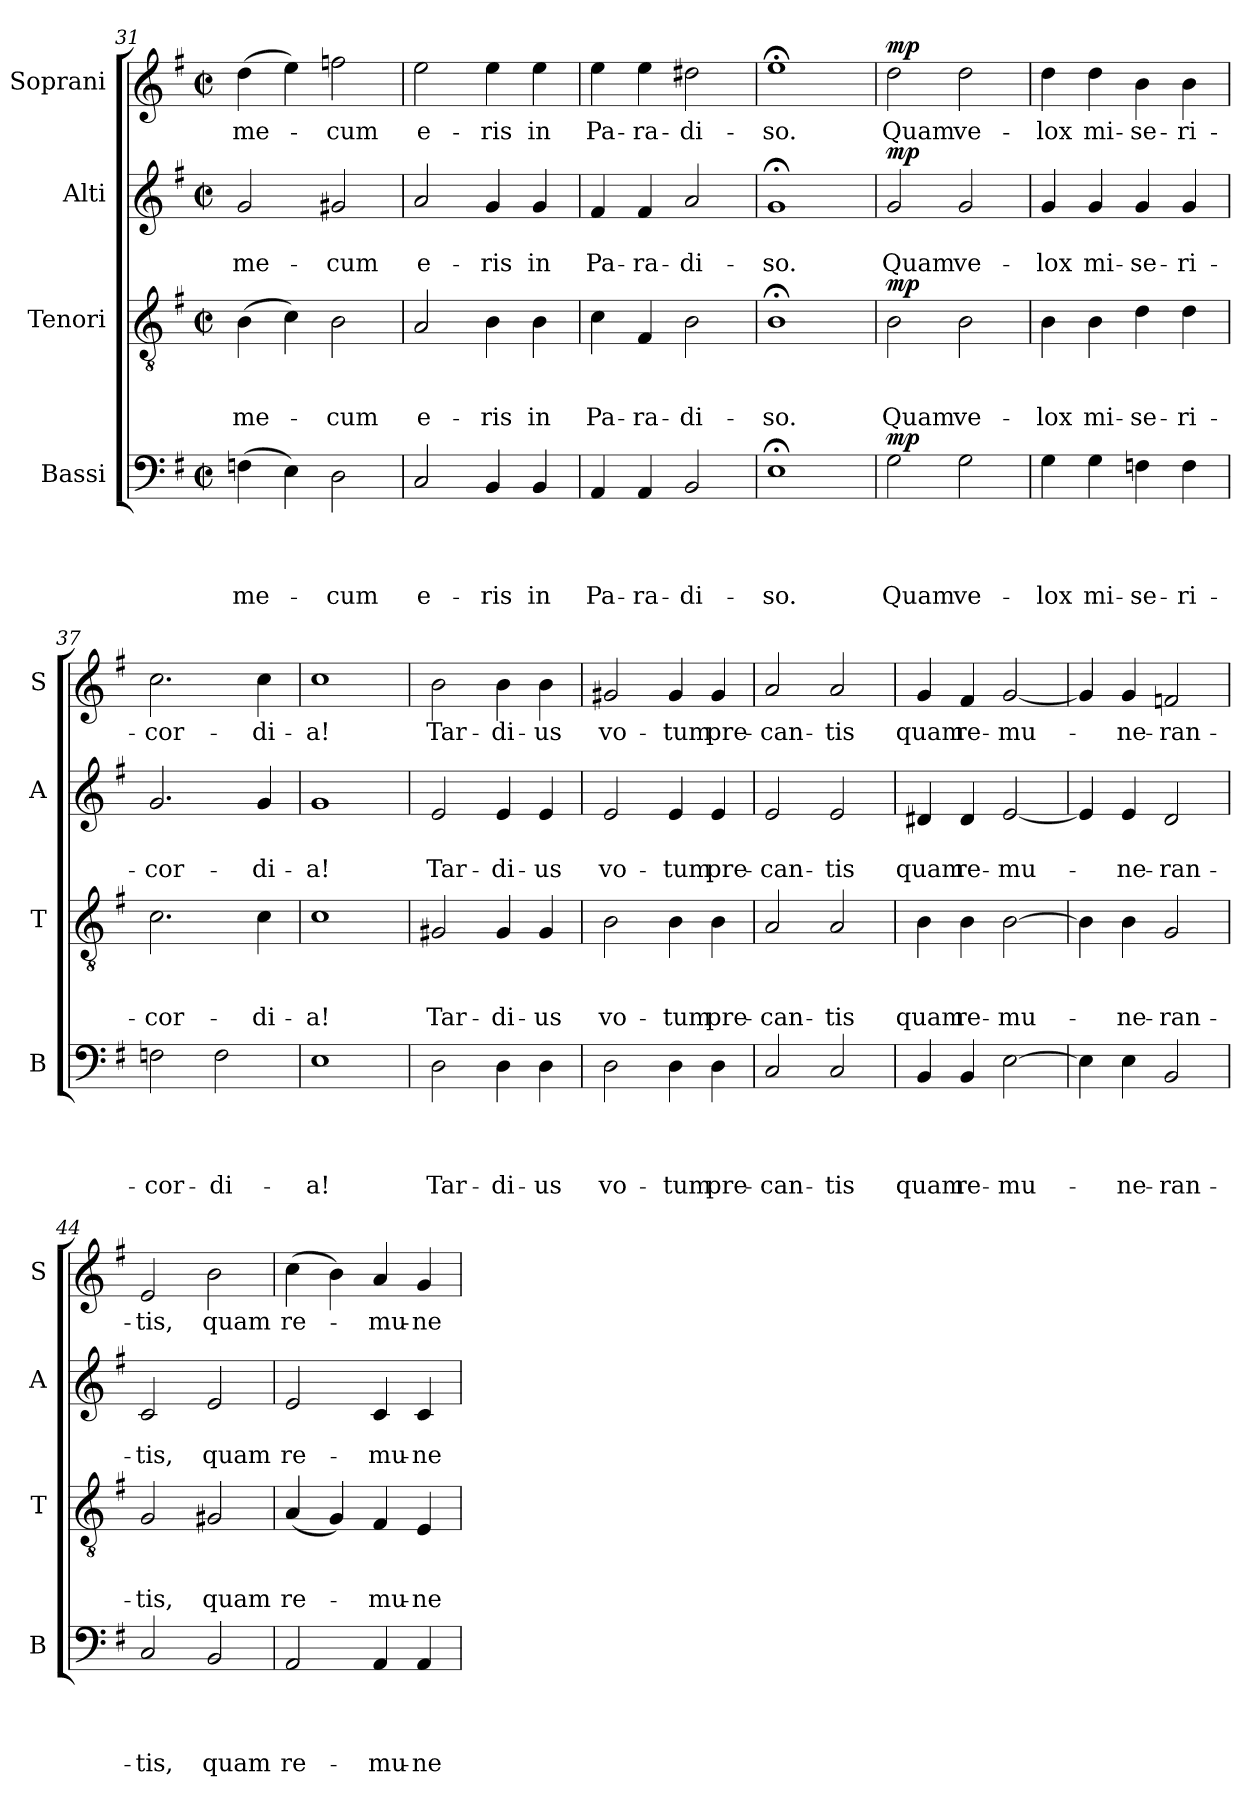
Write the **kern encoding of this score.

**kern	**text	**text	**text	**text	**dynam	**kern	**text	**text	**text	**dynam	**kern	**text	**text	**dynam	**kern	**text	**dynam
*part4	*part4	*part4	*part4	*part4	*part4	*part3	*part3	*part3	*part3	*part3	*part2	*part2	*part2	*part2	*part1	*part1	*part1
*staff4	*staff4	*staff4	*staff4	*staff4	*staff4	*staff3	*staff3	*staff3	*staff3	*staff3	*staff2	*staff2	*staff2	*staff2	*staff1	*staff1	*staff1
*I"Bassi	*	*	*	*	*	*I"Tenori	*	*	*	*	*I"Alti	*	*	*	*I"Soprani	*	*
*I'B	*	*	*	*	*	*I'T	*	*	*	*	*I'A	*	*	*	*I'S	*	*
*clefF4	*	*	*	*	*	*clefGv2	*	*	*	*	*clefG2	*	*	*	*clefG2	*	*
*k[f#]	*	*	*	*	*	*k[f#]	*	*	*	*	*k[f#]	*	*	*	*k[f#]	*	*
*G:	*	*	*	*	*	*G:	*	*	*	*	*G:	*	*	*	*G:	*	*
*M2/2	*	*	*	*	*	*M2/2	*	*	*	*	*M2/2	*	*	*	*M2/2	*	*
*met(c|)	*	*	*	*	*	*met(c|)	*	*	*	*	*met(c|)	*	*	*	*met(c|)	*	*
=31	=31	=31	=31	=31	=31	=31	=31	=31	=31	=31	=31	=31	=31	=31	=31	=31	=31
!	!	!	!	!LO:LY:b	!	!	!	!	!LO:LY:b	!	!	!	!LO:LY:b	!	!	!LO:LY:b	!
(>4Fn\	.	.	.	me-	.	(>4B\	.	.	me-	.	2g/	.	me-	.	(>4dd\	me-	.
4E\)	.	.	.	.	.	4c\)	.	.	.	.	.	.	.	.	4ee\)	.	.
!	!	!	!	!LO:LY:b	!	!	!	!	!LO:LY:b	!	!	!	!LO:LY:b	!	!	!LO:LY:b	!
2D\	.	.	.	-cum	.	2B\	.	.	-cum	.	2g#X/	.	-cum	.	2ffn\	-cum	.
=32	=32	=32	=32	=32	=32	=32	=32	=32	=32	=32	=32	=32	=32	=32	=32	=32	=32
!	!	!	!	!LO:LY:b	!	!	!	!	!LO:LY:b	!	!	!	!LO:LY:b	!	!	!LO:LY:b	!
2C/	.	.	.	e-	.	2A/	.	.	e-	.	2a/	.	e-	.	2ee\	e-	.
!	!	!	!	!LO:LY:b	!	!	!	!	!LO:LY:b	!	!	!	!LO:LY:b	!	!	!LO:LY:b	!
4BB/	.	.	.	-ris	.	4B\	.	.	-ris	.	4g/	.	-ris	.	4ee\	-ris	.
!	!	!	!	!LO:LY:b	!	!	!	!	!LO:LY:b	!	!	!	!LO:LY:b	!	!	!LO:LY:b	!
4BB/	.	.	.	in	.	4B\	.	.	in	.	4g/	.	in	.	4ee\	in	.
=33	=33	=33	=33	=33	=33	=33	=33	=33	=33	=33	=33	=33	=33	=33	=33	=33	=33
!	!	!	!	!LO:LY:b	!	!	!	!	!LO:LY:b	!	!	!	!LO:LY:b	!	!	!LO:LY:b	!
4AA/	.	.	.	Pa-	.	4c\	.	.	Pa-	.	4f#/	.	Pa-	.	4ee\	Pa-	.
!	!	!	!	!LO:LY:b	!	!	!	!	!LO:LY:b	!	!	!	!LO:LY:b	!	!	!LO:LY:b	!
4AA/	.	.	.	-ra-	.	4F#/	.	.	-ra-	.	4f#/	.	-ra-	.	4ee\	-ra-	.
!	!	!	!	!LO:LY:b	!	!	!	!	!LO:LY:b	!	!	!	!LO:LY:b	!	!	!LO:LY:b	!
2BB/	.	.	.	-di-	.	2B\	.	.	-di-	.	2a/	.	-di-	.	2dd#X\	-di-	.
=34	=34	=34	=34	=34	=34	=34	=34	=34	=34	=34	=34	=34	=34	=34	=34	=34	=34
!	!	!	!	!LO:LY:b	!	!	!	!	!LO:LY:b	!	!	!	!LO:LY:b	!	!	!LO:LY:b	!
1E;<	.	.	.	-so.	.	1B;<	.	.	-so.	.	1g;	.	-so.	.	1ee;<	-so.	.
!!LO:LB:g=z
=35	=35	=35	=35	=35	=35	=35	=35	=35	=35	=35	=35	=35	=35	=35	=35	=35	=35
!	!	!	!	!LO:LY:b	!LO:DY:a	!	!	!	!LO:LY:b	!LO:DY:a	!	!	!LO:LY:b	!LO:DY:a	!	!LO:LY:b	!LO:DY:a
2G\	.	.	.	Quam	mp	2B\	.	.	Quam	mp	2g/	.	Quam	mp	2dd\	Quam	mp
!	!	!	!	!LO:LY:b	!	!	!	!	!LO:LY:b	!	!	!	!LO:LY:b	!	!	!LO:LY:b	!
2G\	.	.	.	ve-	.	2B\	.	.	ve-	.	2g/	.	ve-	.	2dd\	ve-	.
=36	=36	=36	=36	=36	=36	=36	=36	=36	=36	=36	=36	=36	=36	=36	=36	=36	=36
!	!	!	!	!LO:LY:b	!	!	!	!	!LO:LY:b	!	!	!	!LO:LY:b	!	!	!LO:LY:b	!
4G\	.	.	.	-lox	.	4B\	.	.	-lox	.	4g/	.	-lox	.	4dd\	-lox	.
!	!	!	!	!LO:LY:b	!	!	!	!	!LO:LY:b	!	!	!	!LO:LY:b	!	!	!LO:LY:b	!
4G\	.	.	.	mi-	.	4B\	.	.	mi-	.	4g/	.	mi-	.	4dd\	mi-	.
!	!	!	!	!LO:LY:b	!	!	!	!	!LO:LY:b	!	!	!	!LO:LY:b	!	!	!LO:LY:b	!
4Fn\	.	.	.	-se-	.	4d\	.	.	-se-	.	4g/	.	-se-	.	4b\	-se-	.
!	!	!	!	!LO:LY:b	!	!	!	!	!LO:LY:b	!	!	!	!LO:LY:b	!	!	!LO:LY:b	!
4F\	.	.	.	-ri-	.	4d\	.	.	-ri-	.	4g/	.	-ri-	.	4b\	-ri-	.
=37	=37	=37	=37	=37	=37	=37	=37	=37	=37	=37	=37	=37	=37	=37	=37	=37	=37
!	!	!	!	!LO:LY:b	!	!	!	!	!LO:LY:b	!	!	!	!LO:LY:b	!	!	!LO:LY:b	!
2Fn\	.	.	.	-cor-	.	2.c\	.	.	-cor-	.	2.g/	.	-cor-	.	2.cc\	-cor-	.
!	!	!	!	!LO:LY:b	!	!	!	!	!	!	!	!	!	!	!	!	!
2F\	.	.	.	-di-	.	.	.	.	.	.	.	.	.	.	.	.	.
!	!	!	!	!	!	!	!	!	!LO:LY:b	!	!	!	!LO:LY:b	!	!	!LO:LY:b	!
.	.	.	.	.	.	4c\	.	.	-di-	.	4g/	.	-di-	.	4cc\	-di-	.
=38	=38	=38	=38	=38	=38	=38	=38	=38	=38	=38	=38	=38	=38	=38	=38	=38	=38
!	!	!	!	!LO:LY:b	!	!	!	!	!LO:LY:b	!	!	!	!LO:LY:b	!	!	!LO:LY:b	!
1E	.	.	.	-a!	.	1c	.	.	-a!	.	1g	.	-a!	.	1cc	-a!	.
=39	=39	=39	=39	=39	=39	=39	=39	=39	=39	=39	=39	=39	=39	=39	=39	=39	=39
!	!	!	!	!LO:LY:b	!	!	!	!	!LO:LY:b	!	!	!	!LO:LY:b	!	!	!LO:LY:b	!
2D\	.	.	.	Tar-	.	2G#X/	.	.	Tar-	.	2e/	.	Tar-	.	2b\	Tar-	.
!	!	!	!	!LO:LY:b	!	!	!	!	!LO:LY:b	!	!	!	!LO:LY:b	!	!	!LO:LY:b	!
4D\	.	.	.	-di-	.	4G#/	.	.	-di-	.	4e/	.	-di-	.	4b\	-di-	.
!	!	!	!	!LO:LY:b	!	!	!	!	!LO:LY:b	!	!	!	!LO:LY:b	!	!	!LO:LY:b	!
4D\	.	.	.	-us	.	4G#/	.	.	-us	.	4e/	.	-us	.	4b\	-us	.
!!LO:PB:g=z
=40	=40	=40	=40	=40	=40	=40	=40	=40	=40	=40	=40	=40	=40	=40	=40	=40	=40
!	!	!	!	!LO:LY:b	!	!	!	!	!LO:LY:b	!	!	!	!LO:LY:b	!	!	!LO:LY:b	!
2D\	.	.	.	vo-	.	2B\	.	.	vo-	.	2e/	.	vo-	.	2g#X/	vo-	.
!	!	!	!	!LO:LY:b	!	!	!	!	!LO:LY:b	!	!	!	!LO:LY:b	!	!	!LO:LY:b	!
4D\	.	.	.	-tum	.	4B\	.	.	-tum	.	4e/	.	-tum	.	4g#/	-tum	.
!	!	!	!	!LO:LY:b	!	!	!	!	!LO:LY:b	!	!	!	!LO:LY:b	!	!	!LO:LY:b	!
4D\	.	.	.	pre-	.	4B\	.	.	pre-	.	4e/	.	pre-	.	4g#/	pre-	.
=41	=41	=41	=41	=41	=41	=41	=41	=41	=41	=41	=41	=41	=41	=41	=41	=41	=41
!	!	!	!	!LO:LY:b	!	!	!	!	!LO:LY:b	!	!	!	!LO:LY:b	!	!	!LO:LY:b	!
2C/	.	.	.	-can-	.	2A/	.	.	-can-	.	2e/	.	-can-	.	2a/	-can-	.
!	!	!	!	!LO:LY:b	!	!	!	!	!LO:LY:b	!	!	!	!LO:LY:b	!	!	!LO:LY:b	!
2C/	.	.	.	-tis	.	2A/	.	.	-tis	.	2e/	.	-tis	.	2a/	-tis	.
=42	=42	=42	=42	=42	=42	=42	=42	=42	=42	=42	=42	=42	=42	=42	=42	=42	=42
!	!	!	!	!LO:LY:b	!	!	!	!	!LO:LY:b	!	!	!	!LO:LY:b	!	!	!LO:LY:b	!
4BB/	.	.	.	quam	.	4B\	.	.	quam	.	4d#X/	.	quam	.	4g/	quam	.
!	!	!	!	!LO:LY:b	!	!	!	!	!LO:LY:b	!	!	!	!LO:LY:b	!	!	!LO:LY:b	!
4BB/	.	.	.	re-	.	4B\	.	.	re-	.	4d#/	.	re-	.	4f#/	re-	.
!	!	!	!	!LO:LY:b	!	!	!	!	!LO:LY:b	!	!	!	!LO:LY:b	!	!	!LO:LY:b	!
[>2E\	.	.	.	-mu-	.	[>2B\	.	.	-mu-	.	[<2e/	.	-mu-	.	[<2g/	-mu-	.
=43	=43	=43	=43	=43	=43	=43	=43	=43	=43	=43	=43	=43	=43	=43	=43	=43	=43
4E\]	.	.	.	.	.	4B\]	.	.	.	.	4e/]	.	.	.	4g/]	.	.
!	!	!	!	!LO:LY:b	!	!	!	!	!LO:LY:b	!	!	!	!LO:LY:b	!	!	!LO:LY:b	!
4E\	.	.	.	-ne-	.	4B\	.	.	-ne-	.	4e/	.	-ne-	.	4g/	-ne-	.
!	!	!	!	!LO:LY:b	!	!	!	!	!LO:LY:b	!	!	!	!LO:LY:b	!	!	!LO:LY:b	!
2BB/	.	.	.	-ran-	.	2G/	.	.	-ran-	.	2d/	.	-ran-	.	2fn/	-ran-	.
=44	=44	=44	=44	=44	=44	=44	=44	=44	=44	=44	=44	=44	=44	=44	=44	=44	=44
!	!	!	!	!LO:LY:b	!	!	!	!	!LO:LY:b	!	!	!	!LO:LY:b	!	!	!LO:LY:b	!
2C/	.	.	.	-tis,	.	2G/	.	.	-tis,	.	2c/	.	-tis,	.	2e/	-tis,	.
!	!	!	!	!LO:LY:b	!	!	!	!	!LO:LY:b	!	!	!	!LO:LY:b	!	!	!LO:LY:b	!
2BB/	.	.	.	quam	.	2G#X/	.	.	quam	.	2e/	.	quam	.	2b\	quam	.
!!LO:LB:g=z
=45	=45	=45	=45	=45	=45	=45	=45	=45	=45	=45	=45	=45	=45	=45	=45	=45	=45
!	!	!	!	!LO:LY:b	!	!	!	!	!LO:LY:b	!	!	!	!LO:LY:b	!	!	!LO:LY:b	!
2AA/	.	.	.	re-	.	(<4A/	.	.	re-	.	2e/	.	re-	.	(>4cc\	re-	.
.	.	.	.	.	.	4G/)	.	.	.	.	.	.	.	.	4b\)	.	.
!	!	!	!	!LO:LY:b	!	!	!	!	!LO:LY:b	!	!	!	!LO:LY:b	!	!	!LO:LY:b	!
4AA/	.	.	.	-mu-	.	4F#/	.	.	-mu-	.	4c/	.	-mu-	.	4a/	-mu-	.
!	!	!	!	!LO:LY:b	!	!	!	!	!LO:LY:b	!	!	!	!LO:LY:b	!	!	!LO:LY:b	!
4AA/	.	.	.	-ne-	.	4E/	.	.	-ne-	.	4c/	.	-ne-	.	4g/	-ne-	.
=	=	=	=	=	=	=	=	=	=	=	=	=	=	=	=	=	=
*-	*-	*-	*-	*-	*-	*-	*-	*-	*-	*-	*-	*-	*-	*-	*-	*-	*-
